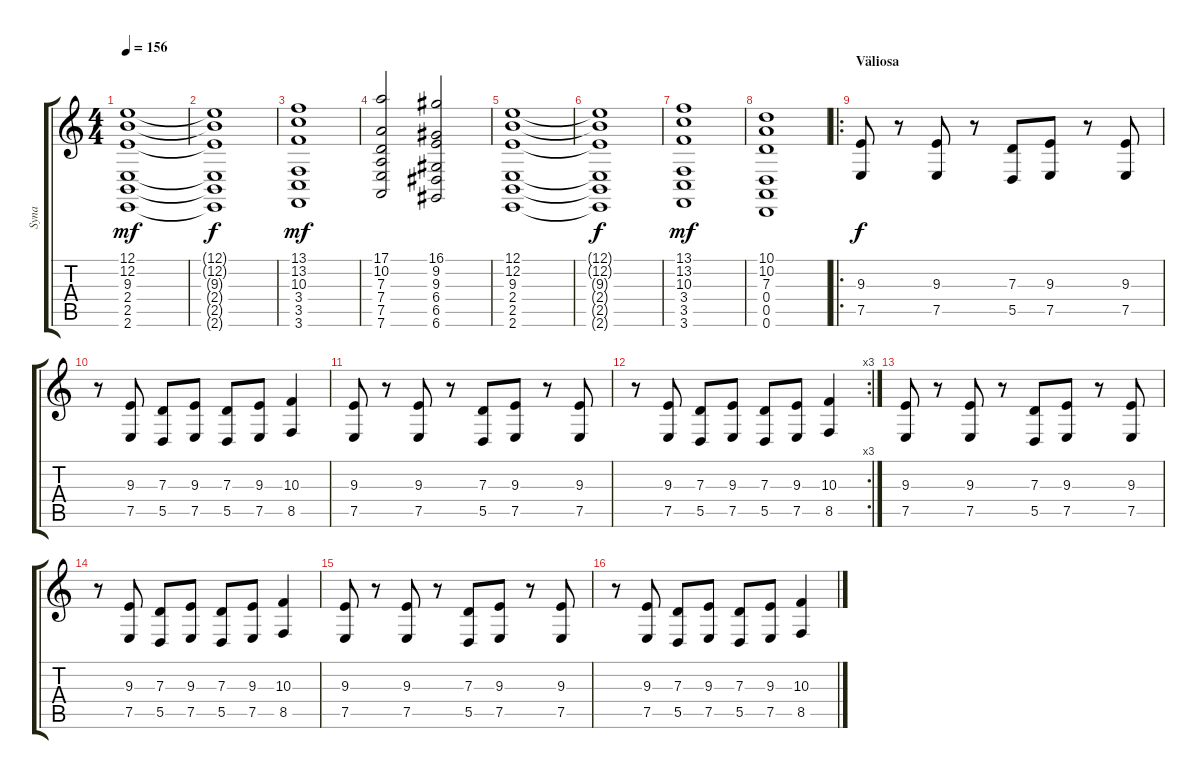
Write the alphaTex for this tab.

\track ("Syna" "Syna") {instrument stringensemble1}
\staff {score tabs}
\tuning (E4 B3 G3 D3 A2 D2) {hide}
\ts (4 4)
\tempo 156
\clef g2
\ks c
(12.1 12.2 9.3 2.4 2.5 2.6).1{dy mf} |
(12.1{t} 12.2{t} 9.3{t} 2.4{t} 2.5{t} 2.6{t}).1{dy f} |
(13.1 13.2 10.3 3.4 3.5 3.6).1{dy mf} |
(17.1 10.2 7.3 7.4 7.5 7.6).2 (16.1 9.2 9.3 6.4 6.5 6.6).2 |
(12.1 12.2 9.3 2.4 2.5 2.6).1 |
(12.1{t} 12.2{t} 9.3{t} 2.4{t} 2.5{t} 2.6{t}).1{dy f} |
(13.1 13.2 10.3 3.4 3.5 3.6).1{dy mf} |
(10.1 10.2 7.3 0.4 0.5 0.6).1 |
\ro
\section ("" "Väliosa")
(9.3 7.5).8{dy f volume 10} r.8 (9.3 7.5).8 r.8 (7.3 5.5).8 (9.3 7.5).8 r.8 (9.3 7.5).8 |
r.8 (9.3 7.5).8 (7.3 5.5).8 (9.3 7.5).8 (7.3 5.5).8 (9.3 7.5).8 (10.3 8.5).4 |
(9.3 7.5).8 r.8 (9.3 7.5).8 r.8 (7.3 5.5).8 (9.3 7.5).8 r.8 (9.3 7.5).8 |
\rc 3
r.8 (9.3 7.5).8 (7.3 5.5).8 (9.3 7.5).8 (7.3 5.5).8 (9.3 7.5).8 (10.3 8.5).4 |
(9.3 7.5).8{volume 10} r.8 (9.3 7.5).8 r.8 (7.3 5.5).8 (9.3 7.5).8 r.8 (9.3 7.5).8 |
r.8 (9.3 7.5).8 (7.3 5.5).8 (9.3 7.5).8 (7.3 5.5).8 (9.3 7.5).8 (10.3 8.5).4 |
(9.3 7.5).8 r.8 (9.3 7.5).8 r.8 (7.3 5.5).8 (9.3 7.5).8 r.8 (9.3 7.5).8 |
r.8 (9.3 7.5).8 (7.3 5.5).8 (9.3 7.5).8 (7.3 5.5).8 (9.3 7.5).8 (10.3 8.5).4
